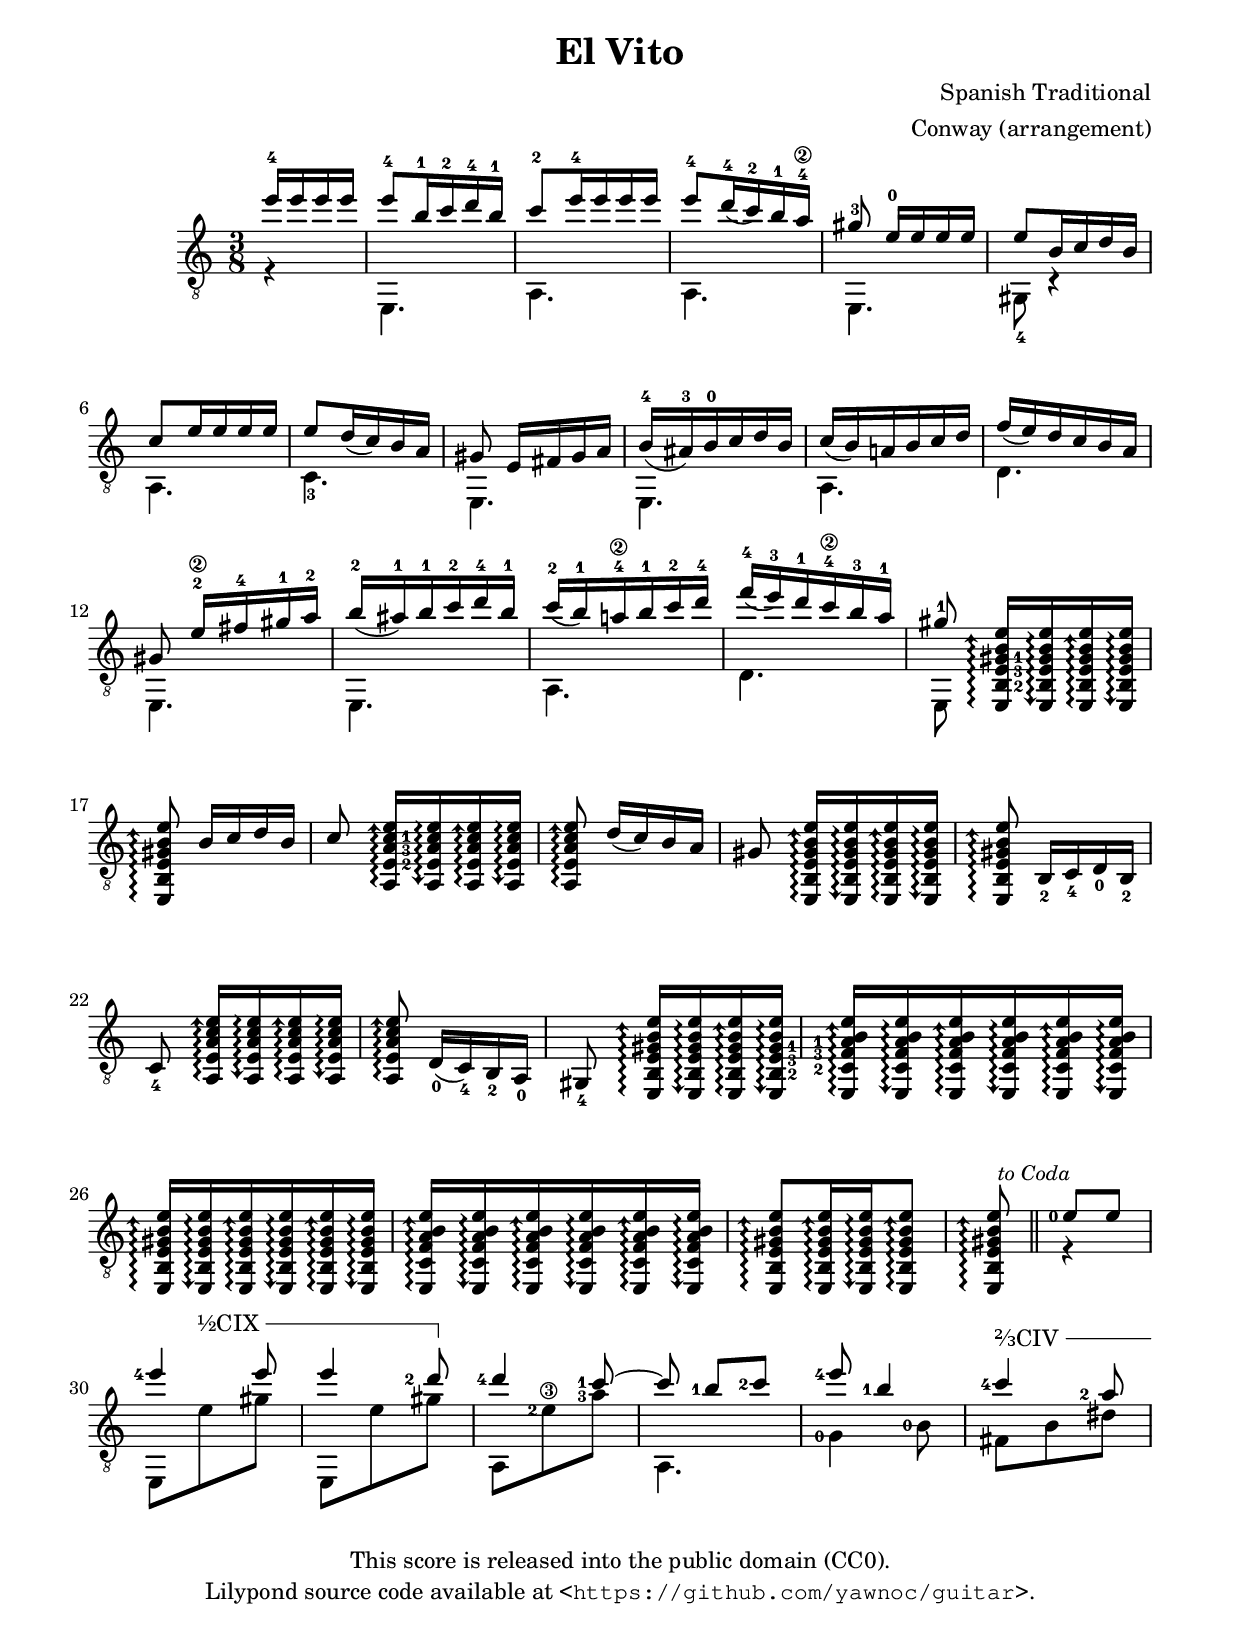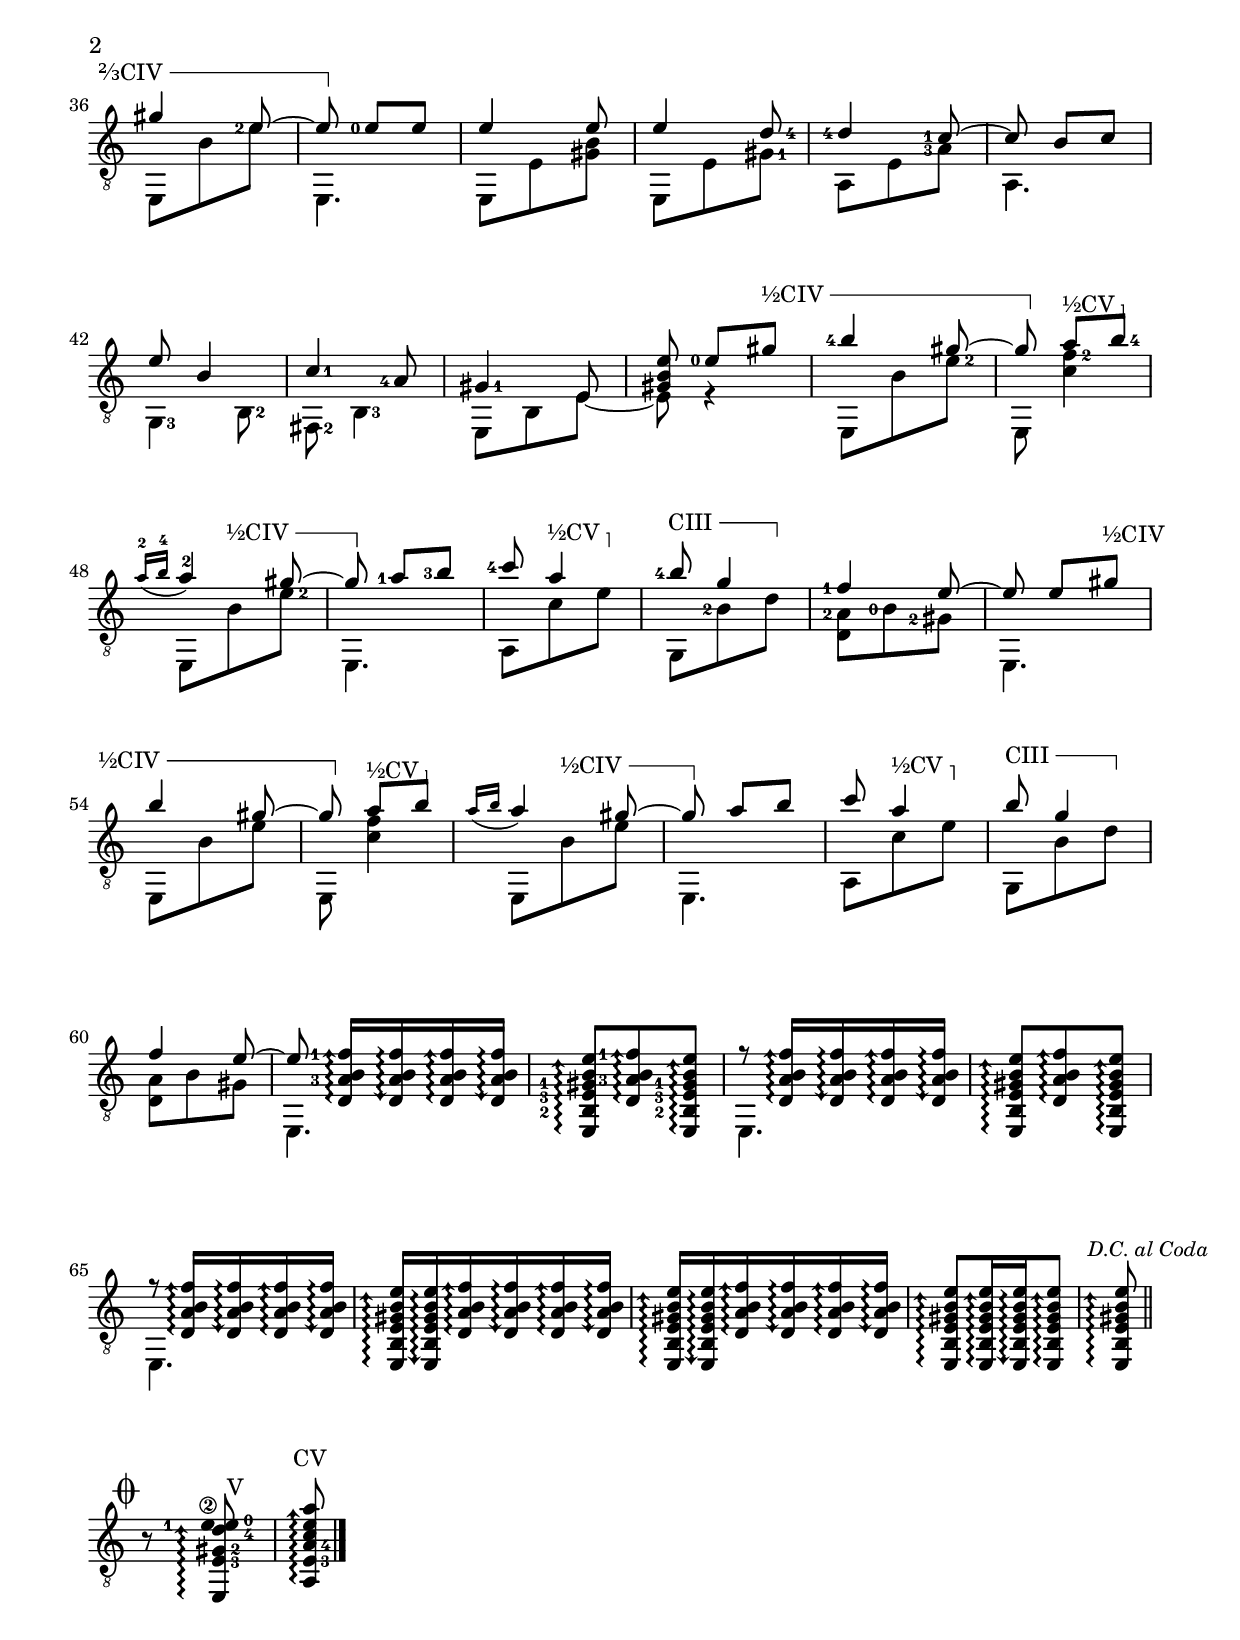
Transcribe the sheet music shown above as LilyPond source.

\version "2.18.2"


%%%%%%%%%%%%%%%%%%%%%%%%%%%%%%%%%%%%%%%%%%%%%%%%%%%%%%%%%%%%%%%%
% General
%%%%%%%%%%%%%%%%%%%%%%%%%%%%%%%%%%%%%%%%%%%%%%%%%%%%%%%%%%%%%%%%

\paper {
  top-margin = 1.5\cm
  left-margin = 1.5\cm
  right-margin = 1.5\cm
  bottom-margin = 1.5\cm
  ragged-last-bottom = ##f
  footnote-separator-markup = \markup { \vspace #1.5 }
}

globalSettings = {
  \accidentalStyle modern
  \compressFullBarRests
  \mergeDifferentlyHeadedOn
  \mergeDifferentlyDottedOn
  \numericTimeSignature
  \pointAndClickOff
  \override TextScript.extra-offset = #'(0 . 0.7)
  \override Score.FootnoteItem.annotation-line = ##f
}

origin-url = "https://github.com/yawnoc/guitar"

\header {
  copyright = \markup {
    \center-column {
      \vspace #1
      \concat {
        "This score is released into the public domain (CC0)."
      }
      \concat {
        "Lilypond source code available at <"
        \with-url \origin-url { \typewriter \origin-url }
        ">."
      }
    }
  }
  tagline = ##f
}

triplet = #(define-music-function
  (parser location music) (ly:music?)
  #{
    \tuplet 3/2 { $music }
  #}
)

tripletDuple = #(define-music-function
  (parser location music) (ly:music?)
  #{
    \tuplet 6/4 { $music }
  #}
)

overrideBeamedStemLengths = #(define-scheme-function
  (parser location lengths) (list?)
  #{
    \override Stem.details.beamed-lengths = $lengths
  #}
)
revertBeamedStemLengths = { \revert Stem.details.beamed-lengths }

overrideBeamVerticalPositions = #(define-scheme-function
  (parser location positions) (pair?)
  #{
    \override Beam.positions = $positions
  #}
)

%%%%%%%%%%%%%%%%%%%%%%%%%%%%%%%%%%%%%%%%%%%%%%%%%%%%%%%%%%%%%%%%
% Semantic bar lines
%%%%%%%%%%%%%%%%%%%%%%%%%%%%%%%%%%%%%%%%%%%%%%%%%%%%%%%%%%%%%%%%

barLineGoto = { \bar "||" }
barLineKeyChange = { \bar "||" }
barLineEnd = { \bar "|." }

%%%%%%%%%%%%%%%%%%%%%%%%%%%%%%%%%%%%%%%%%%%%%%%%%%%%%%%%%%%%%%%%
% Guitar notation
%%%%%%%%%%%%%%%%%%%%%%%%%%%%%%%%%%%%%%%%%%%%%%%%%%%%%%%%%%%%%%%%

stringNumbersAbove = { \set stringNumberOrientations = #'(up) }
stringNumbersBelow = { \set stringNumberOrientations = #'(down) }

fingeringAbove = { \set fingeringOrientations = #'(up) }
fingeringBelow = { \set fingeringOrientations = #'(down) }
fingeringAleft = { \set fingeringOrientations = #'(left) }
fingeringAright = { \set fingeringOrientations = #'(right) }

startGraceMusic = {
  <>(
  \override Fingering.font-size = -6
}
stopGraceMusic = {
  \revert Fingering.font-size
  <>)
}

overrideHorizontalShift = #(define-scheme-function
  (parser location distance) (number?)
  #{
    \override NoteColumn.force-hshift = $distance
  #}
)
revertHorizontalShift = { \revert NoteColumn.force-hshift }

barreSpan = #(define-music-function
  (parser location label offsetPair music)
  (string? (pair? (cons 0 0)) ly:music?)
  (let
    (
      (elements (extract-named-music music '(NoteEvent EventChord)))
    )
    (if
      (pair? elements)
      (let
        (
          (first-element (first elements))
          (last-element (last elements))
        )
        (set!
          (ly:music-property first-element 'articulations)
          (cons
            (make-music 'TextSpanEvent 'span-direction -1)
            (ly:music-property first-element 'articulations)
          )
        )
        (set!
          (ly:music-property last-element 'articulations)
          (cons
            (make-music 'TextSpanEvent 'span-direction 1)
            (ly:music-property last-element 'articulations)
          )
        )
      )
    )
  )
  #{
    \once \override TextSpanner.font-shape = #'upright
    \once \override TextSpanner.style = #'line
    \once \override TextSpanner.extra-offset = #offsetPair
    \once \override TextSpanner.bound-details = #`(
      (left
        (text . ,#{ \markup { \raise #-0.7 { #label \hspace #0.7 }} #})
        (Y . 0)
        (padding . -0.8)
        (attach-dir . -2)
      )
      (right
        (text . ,#{ \markup { \draw-line #'(0 . -1.3) } #}) ;; draw hook
        (Y . 0)
        (padding . -0.5)
        (attach-dir . 2)
      )
    )
    \once \override TextSpanner #'after-line-breaking = #(lambda (grob)
      (let*
        (
          (originalGrob (ly:grob-original grob))
          (splitGrobs (ly:spanner-broken-into originalGrob))
        )
        (if
          (and
            (>= (length splitGrobs) 2)
            (not (eq? (car (last-pair splitGrobs)) grob))
          )
          (begin
            (ly:grob-set-nested-property! grob
              '(bound-details right text)
              #{ \markup { \draw-line #'(0 . 0) } #} ;; suppress draw hook
            )
            (ly:grob-set-property! grob
              'extra-offset
              (cons
                (car offsetPair)
                (+ (cdr offsetPair) 0.7) ;; correction for suppressed hook
              )
            )
            (ly:grob-set-nested-property! grob
              '(bound-details right padding)
              #'-3 ;; increase spanner length
            )
          )
        )
      )
    )
    $music
  #}
)

barre = #(define-scheme-function
  (parser location label) (string?)
  #{
    \markup {
      \center-align {
        \hspace #0.7
        $label
      }
    }
  #}
)

nudgeNextBarre = #(define-scheme-function
  (parser location distance) (number?)
  #{
    \once \override TextScript.X-offset = $distance
  #}
)

position = #(define-scheme-function
  (parser location label) (string?)
  #{
    \markup {
      \center-align {
        \hspace #0.5
        $label
      }
    }
  #}
)

#(define-markup-command
  (markupString layout properties stringNumber) (markup?)
  (interpret-markup layout properties
    #{
      \markup \circle { \bold #stringNumber }
    #}
  )
)

#(define-markup-command
  (resonatesOn layout properties note stringNumber) (markup? markup?)
  (interpret-markup layout properties
    #{
      \markup { #note "resonates on" \markupString #stringNumber }
    #}
  )
)

%%%%%%%%%%%%%%%%%%%%%%%%%%%%%%%%%%%%%%%%%%%%%%%%%%%%%%%%%%%%%%%%
% Goto statements
%%%%%%%%%%%%%%%%%%%%%%%%%%%%%%%%%%%%%%%%%%%%%%%%%%%%%%%%%%%%%%%%

overrideGotoVisibility = {
  \once \override Score.RehearsalMark #'break-visibility = #'#(#t #t #f)
}

makeGotoMark = #(define-scheme-function
  (parser location label) (string?)
  #{
    \mark \markup { \small \italic $label }
  #}
)

simultaneousMarkSeparator = {
  \cadenzaOn
    s1073741824 % stupid, but works
  \cadenzaOff
}

coda = {
  \overrideGotoVisibility
  \mark \markup { \musicglyph #"scripts.coda" }
}

fine = {
  \overrideGotoVisibility
  \makeGotoMark Fine
}

dcAlCoda = {
  \overrideGotoVisibility
  \makeGotoMark "D.C. al Coda"
}

dcAlFine = {
  \overrideGotoVisibility
  \makeGotoMark "D.C. al Fine"
}

toCoda = {
  \overrideGotoVisibility
  \makeGotoMark "to Coda"
}



\header {
  title = "El Vito"
  composer = "Spanish Traditional"
  arranger = "Conway (arrangement)"
}


\paper {
  systems-per-page = 7
  ragged-last = ##t
}


initialSignatures = {
  \clef "treble_8"
  \key a \minor
  \time 3/8
}


highVoiceMusic = {
  
  \globalSettings
  
  % Main theme high
  \partial 4
  \relative c'' {
    \fingeringAbove
    <e-4>16 e e e |
    <e-4>8 <b-1>16 <c-2> <d-4> <b-1> |
    <c-2>8 <e-4>16 e e e |
    <e-4>8 <d-4>16_( <c-2>) <b-1> <a-4 \2> |
    <gis-3>8
  }
  
  % Main theme low
  \barNumberCheck #4
  \relative c' {
    <e-0>16[ e e e] |
    e8 b16 c d b |
    c8 e16 e e e |
    e8 d16_( c) b a |
    gis8
  }
  
  % Scale run low
  \barNumberCheck #8
  \relative c {
    e16[ fis gis a] |
    <b-4>_( <ais-3>) <b-0> c d b |
    c_( b) a b c d |
    f_( e) d c b a |
    gis8
  }
  
  % Scale run high
  \barNumberCheck #12
  \relative c' {
    <e-2 \2>16[ <fis-4> <gis-1> <a-2>] |
    <b-2>_( <ais-1>) <b-1> <c-2> <d-4> <b-1> |
    <c-2>_( <b-1>) <a-4 \2> <b-1> <c-2> <d-4> |
    <f-4>_( <e-3>) <d-1> <c-4 \2> <b-3> <a-1> |
    <gis-1>8
  }
  
  % Strummed main theme high
  \barNumberCheck #16
  \relative c' {
    \fingeringAright
    \arpeggioArrowUp
    <e b gis-1 e-3 b-2 e,>16[ \arpeggio
      \arpeggioArrowDown
      <e b gis e b e,> \arpeggio
      \arpeggioArrowUp
      <e b gis e b e,> \arpeggio
      \arpeggioArrowDown
      <e b gis e b e,>] \arpeggio|
      \arpeggioArrowUp
    <e b gis e b e,>8 \arpeggio b16[ c d b] |
    c8
      \arpeggioArrowUp
      <e c-1 a-3 e-2 a,>16[ \arpeggio
      \arpeggioArrowDown
      <e c a e a,> \arpeggio
      \arpeggioArrowUp
      <e c a e a,> \arpeggio
      \arpeggioArrowDown
      <e c a e a,>] \arpeggio
    \arpeggioArrowUp
    <e c a e a,>8 \arpeggio d16[_( c) b a] |
    gis8
  }
  
  % Strummed main theme low
  \barNumberCheck #20
  \relative c' {
    \arpeggioArrowUp
    <e b gis e b e,>16[ \arpeggio
      \arpeggioArrowDown
      <e b gis e b e,> \arpeggio
      \arpeggioArrowUp
      <e b gis e b e,> \arpeggio
      \arpeggioArrowDown
      <e b gis e b e,>] \arpeggio |
    \fingeringBelow
    \arpeggioArrowUp
    <e b gis e b e,>8 \arpeggio <b,-2>16[ <c-4> <d-0> <b-2>] |
    <c-4>8
      \arpeggioArrowUp
      <e' c a e a,>16[ \arpeggio
      \arpeggioArrowDown
      <e c a e a,> \arpeggio
      \arpeggioArrowUp
      <e c a e a,> \arpeggio
      \arpeggioArrowDown
      <e c a e a,>] \arpeggio
    \arpeggioArrowUp
    <e c a e a,>8 \arpeggio <d,-0>16[_( <c-4>) <b-2> <a-0>] |
    <gis-4>8
  }
  
  % Strummed interlude
  \barNumberCheck #24
  \relative c' {
    \arpeggioArrowUp
    <e b gis e b e,>16[ \arpeggio
      \arpeggioArrowDown
      <e b gis e b e,> \arpeggio
      \arpeggioArrowUp
      <e b gis e b e,> \arpeggio
      \fingeringAright
      \arpeggioArrowDown
      <e b gis-1 e-3 b-2 e,>] \arpeggio |
    \fingeringAleft
    \arpeggioArrowUp
    <e b a-1 f-3 c-2 e,> \arpeggio
      \arpeggioArrowDown
      <e b a f c e,> \arpeggio
      \arpeggioArrowUp
      <e b a f c e,> \arpeggio
      \arpeggioArrowDown
      <e b a f c e,> \arpeggio
      \arpeggioArrowUp
      <e b a f c e,> \arpeggio
      \arpeggioArrowDown
      <e b a f c e,> \arpeggio |
    \arpeggioArrowUp
    <e b gis e b e,> \arpeggio
      \arpeggioArrowDown
      <e b gis e b e,> \arpeggio
      \arpeggioArrowUp
      <e b gis e b e,> \arpeggio
      \arpeggioArrowDown
      <e b gis e b e,> \arpeggio
      \arpeggioArrowUp
      <e b gis e b e,> \arpeggio
      \arpeggioArrowDown
      <e b gis e b e,> \arpeggio |
    \arpeggioArrowUp
    <e b a f c e,> \arpeggio
      \arpeggioArrowDown
      <e b a f c e,> \arpeggio
      \arpeggioArrowUp
      <e b a f c e,> \arpeggio
      \arpeggioArrowDown
      <e b a f c e,> \arpeggio
      \arpeggioArrowUp
      <e b a f c e,> \arpeggio
      \arpeggioArrowDown
      <e b a f c e,> \arpeggio |
    \arpeggioArrowUp
    <e b gis e b e,>8 \arpeggio
      <e b gis e b e,>16 \arpeggio
      \arpeggioArrowDown
      <e b gis e b e,> \arpeggio
      \arpeggioArrowUp
      <e b gis e b e,>8 \arpeggio |
    <e b gis e b e,>8 \arpeggio
      \barLineGoto \toCoda
  }
  
  % Lyrical theme high
  \barNumberCheck #29
  \relative c' {
    <e-0>8 e |
    <e'-4>4 e8 |
    e4 <d-2>8 |
    <d-4>4 <c-1>8~ |
    c <b-1>[ <c-2>] |
    <e-4> <b-1>4 |
    <c-4>4 <a-2>8 |
    gis4 <e-2>8~ |
    e
  }
  
  % Lyrical theme low
  \barNumberCheck #37
  \relative c' {
    <e-0>8[ e] |
    e4 e8 |
    \fingeringAright
    e4 <d-4>8 |
    \fingeringAleft
    <d-4>4 <c-1>8~ |
    c b[ c] |
    e b4 |
    \fingeringAright
    <c-1>4 \fingeringAleft <a-4>8 |
    \fingeringAright
    <gis-1>4 e8 |
    <gis b e>
  }
  
  % Bull-fighting theme
  \barNumberCheck 45
  \relative c' {
    \fingeringAleft
    <e-0>8[ \barreSpan ½CIV { gis] |
    <b-4>4 gis8~ |
    \fingeringAright
    gis8 } \barreSpan ½CV #'(0 . -1) { a[ <b-4>] } |
    \fingeringAbove
    \grace { <a-2>16_( <b-4> } <a-2>4) gis8~ |
    \fingeringAleft
    gis8 <a-1>[ <b-3>] |
    <c-4>8 a4 |
    <b-4>8 g4 |
    <f-1>4 e8~ |
    e8
  }
  
  % Bull-fighting theme again
  \barNumberCheck 53
  \relative c' {
    e8[ \barreSpan ½CIV { gis] |
    b4 gis8~ |
    gis8 } \barreSpan ½CV #'(0 . -1) { a[ b] } |
    \grace { a16_( b } a4) gis8~ |
    gis8 a[ b] |
    c8 a4 |
    b8 g4 |
    f4 e8~ |
    e8
  }
  
  % Returning strummed interlude
  \barNumberCheck 61
  \relative c' {
    \fingeringAleft
    \arpeggioArrowUp
    <f-1 b, a-3 d,>16[ \arpeggio
      \arpeggioArrowDown
      <f b, a d,> \arpeggio
      \arpeggioArrowUp
      <f b, a d,> \arpeggio
      \arpeggioArrowDown
      <f b, a d,>] \arpeggio |
    \arpeggioArrowUp
    <e b gis-1 e-3 b-2 e,>8 \arpeggio
      <f-1 b, a-3 d,> \arpeggio
      <e b gis-1 e-3 b-2 e,> \arpeggio |
    r8
    \arpeggioArrowUp
      <f b, a d,>16 \arpeggio
      \arpeggioArrowDown
      <f b, a d,> \arpeggio
      \arpeggioArrowUp
      <f b, a d,> \arpeggio
      \arpeggioArrowDown
      <f b, a d,> \arpeggio |
    \arpeggioArrowUp
    <e b gis e b e,>8 \arpeggio
      <f b, a d,> \arpeggio
      <e b gis e b e,> \arpeggio |
    r8
    \arpeggioArrowUp
      <f b, a d,>16 \arpeggio
      \arpeggioArrowDown
      <f b, a d,> \arpeggio
      \arpeggioArrowUp
      <f b, a d,> \arpeggio
      \arpeggioArrowDown
      <f b, a d,> \arpeggio |
    \arpeggioArrowUp
    <e b gis e b e,>16 \arpeggio
      \arpeggioArrowDown
      <e b gis e b e,> \arpeggio
      \arpeggioArrowUp
      <f b, a d,> \arpeggio
      \arpeggioArrowDown
      <f b, a d,> \arpeggio
      \arpeggioArrowUp
      <f b, a d,> \arpeggio
      \arpeggioArrowDown
      <f b, a d,> \arpeggio |
    \arpeggioArrowUp
    <e b gis e b e,>16 \arpeggio
      \arpeggioArrowDown
      <e b gis e b e,> \arpeggio
      \arpeggioArrowUp
      <f b, a d,> \arpeggio
      \arpeggioArrowDown
      <f b, a d,> \arpeggio
      \arpeggioArrowUp
      <f b, a d,> \arpeggio
      \arpeggioArrowDown
      <f b, a d,> \arpeggio |
    \arpeggioArrowUp
    <e b gis e b e,>8 \arpeggio
      <e b gis e b e,>16 \arpeggio
      \arpeggioArrowDown
      <e b gis e b e,> \arpeggio
      \arpeggioArrowUp
      <e b gis e b e,>8 \arpeggio |
    <e b gis e b e,>8 \arpeggio
      \barLineGoto \dcAlCoda
  }
  
  % Finishing chords
  \break
  \simultaneousMarkSeparator
  \coda
  \barNumberCheck 69
  \relative c' {
    \arpeggioArrowUp
    \textLengthOn
    b8\rest
      ^\markup \center-align { "     " }
    <<
      \fingeringAright
      \once \override Staff.AccidentalPlacement.right-padding = #-0.8
      \once \override Arpeggio.padding = #1
      \nudgeNextBarre #1.7
      {
        <e,, e'-3 gis!-2 d'-4 e-0> \arpeggio
          ^\position V
          ^\markup \center-align { "            " }
      }
        \\
      \fingeringAleft
      { \once \hide Stem <e''-1 \2> }
    >> |
    <a,, e'-3 a-4 c e a> \arpeggio
      ^\barre CV
      ^\markup \center-align { "       " }
    \textLengthOff
      \barLineEnd
  }
  
}


lowVoiceMusic = {
  
  \globalSettings
  
  % Main theme high
  \partial 4
  \relative c, {
    r4 |
    e4. |
    a |
    a |
    e |
  }
  
  % Main theme low
  \barNumberCheck #5
  \relative c {
    \fingeringBelow
    <gis-4>8 r4 |
    a4. |
    <c-3> |
    e, |
  }
  
  % Scale run low
  \barNumberCheck #9
  \relative c, {
    e4. |
    a |
    d |
    e, |
  }
  
  % Scale run high
  \barNumberCheck #13
  \relative c, {
    e4. |
    a |
    d |
    e,8
  }
  
  % Strummed main theme high
  \barNumberCheck #16
  {
    s4 |
    s4. * 3 |
    s8
  }
  
  % Strummed main theme low
  \barNumberCheck #20
  {
    s4 |
    s4. * 3 |
    s8
  }
  
  % Strummed interlude
  \barNumberCheck #24
  {
    s4 |
    s4. * 4 |
    s8
  }
  
  % Lyrical theme high
  \barNumberCheck #29
  \relative c, {
    r4 |
    e8 \barreSpan ½CIX { e'' gis |
    e,, e'' gis } |
    \fingeringAleft
    a,, <e''-2 \3> <a-3> |
    a,,4. |
    <g'-0>4 <b-0>8 |
    \barreSpan ⅔CIV { fis b dis |
    e,, b'' e |
    e,,4. } |
  }
  
  % Lyrical theme low
  \barNumberCheck #38
  \relative c, {
    e8 e' <gis b> |
    \fingeringAright
    e, e' <gis-1> |
    \fingeringAleft
    a, e' <a-3> |
    a,4. |
    \fingeringAright
    <g-3>4 <b-2>8 |
    <fis-2>8 <b-3>4 |
    e,8 b' e~ |
    e
  }
  
  % Bull-fighting theme
  \barNumberCheck 45
  \relative c, {
    r4 |
    \fingeringAright
    e8 b'' <e-2> |
    e,, <c'' f-2>4 |
    e,,8 \barreSpan ½CIV { b'' <e-2> |
    e,,4. } |
    a8 \barreSpan ½CV { c' e } |
    \fingeringAleft
    \barreSpan CIII { g,, <b'-2> d } |
    <a-2 d,> <b-0> <gis-2> |
    e,4. |
  }
  
  % Bull-fighting theme again
  \barNumberCheck 54
  \relative c, {
    e8 b'' e |
    e,, <c'' f>4 |
    e,,8 \barreSpan ½CIV { b'' e |
    e,,4. } |
    a8 \barreSpan ½CV { c' e } |
    \barreSpan CIII { g,, b' d } |
    <a d,> b gis |
    e,4. |
  }
  
  % Returning strummed interlude
  \barNumberCheck 62
  \relative c, {
    s4. |
    e4. |
    s4. |
    e4. |
    s4. * 3 |
    s8
  }
  
}


allMusic = {
  \initialSignatures
  <<
    << \highVoiceMusic >>
      \\
    << \lowVoiceMusic >>
  >>
}


\score {
  \allMusic
}
